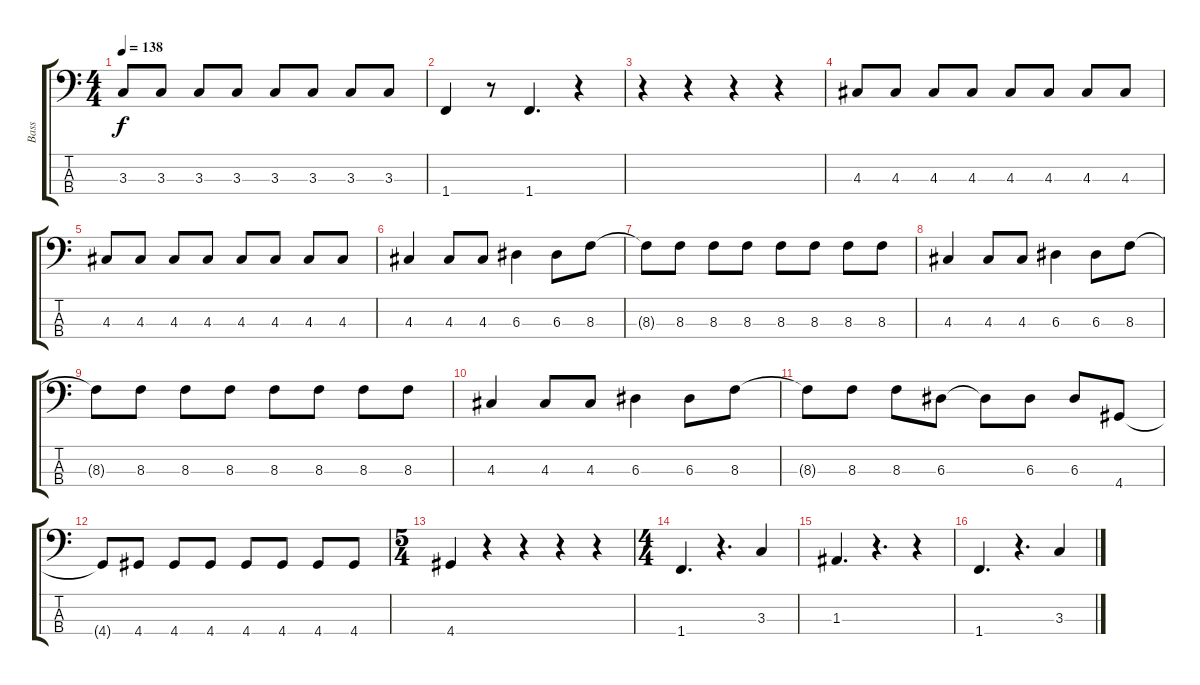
\track ("Bass" "Bass") {instrument electricbassfinger}
\staff {score tabs}
\tuning (G2 D2 A1 E1) {hide}
\ts (4 4)
\tempo 138
\clef f4
\ks c
3.3.8{dy f} 3.3.8 3.3.8 3.3.8 3.3.8 3.3.8 3.3.8 3.3.8 |
1.4.4 r.8 1.4.4{d} r.4 |
r.4 r.4 r.4 r.4 |
4.3.8 4.3.8 4.3.8 4.3.8 4.3.8 4.3.8 4.3.8 4.3.8 |
4.3.8 4.3.8 4.3.8 4.3.8 4.3.8 4.3.8 4.3.8 4.3.8 |
4.3.4 4.3.8 4.3.8 6.3.4 6.3.8 8.3.8 |
8.3{t}.8 8.3.8 8.3.8 8.3.8 8.3.8 8.3.8 8.3.8 8.3.8 |
4.3.4 4.3.8 4.3.8 6.3.4 6.3.8 8.3.8 |
8.3{t}.8 8.3.8 8.3.8 8.3.8 8.3.8 8.3.8 8.3.8 8.3.8 |
4.3.4 4.3.8 4.3.8 6.3.4 6.3.8 8.3.8 |
8.3{t}.8 8.3.8 8.3.8 6.3.8 6.3{t}.8 6.3.8 6.3.8 4.4.8 |
4.4{t}.8 4.4.8 4.4.8 4.4.8 4.4.8 4.4.8 4.4.8 4.4.8 |
\ts (5 4)
4.4.4 r.4 r.4 r.4 r.4 |
\ts (4 4)
1.4.4{d} r.4{d} 3.3.4 |
1.3.4{d} r.4{d} r.4 |
1.4.4{d} r.4{d} 3.3.4
